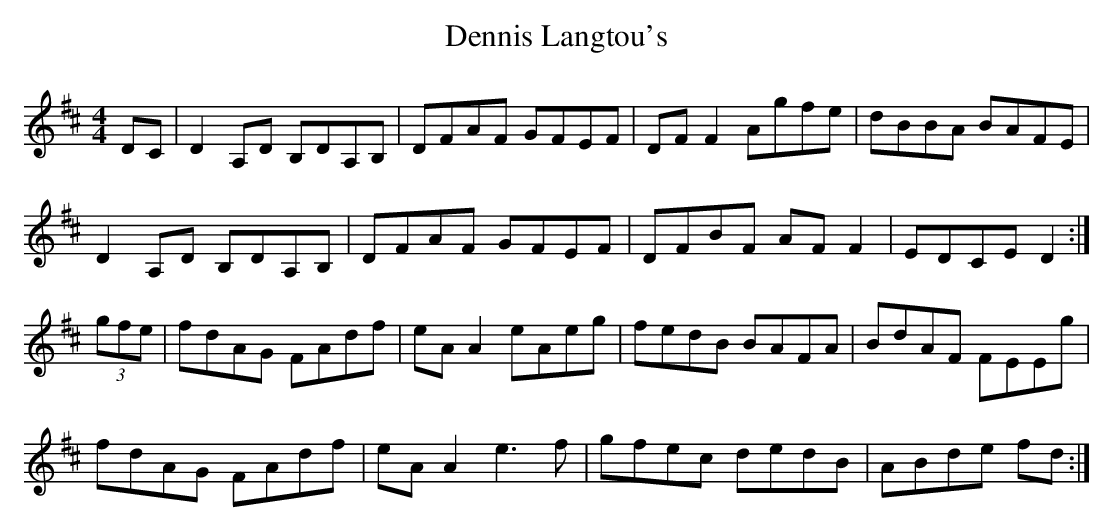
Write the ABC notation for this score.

X:1
T: Dennis Langtou's
L: 1/8
M: 4/4
K: D
DC|D2 A,D B,DA,B,|DFAF GFEF|DF F2 Agfe|dBBA BAFE|
D2 A,D B,DA,B,|DFAF GFEF|DFBF AF F2|EDCE D2 :|
(3gfe|fdAG FAdf|eA A2 eAeg|fedB BAFA|BdAF FEEg|
fdAG FAdf|eA A2 e3 f|gfec dedB|ABde fd :|
